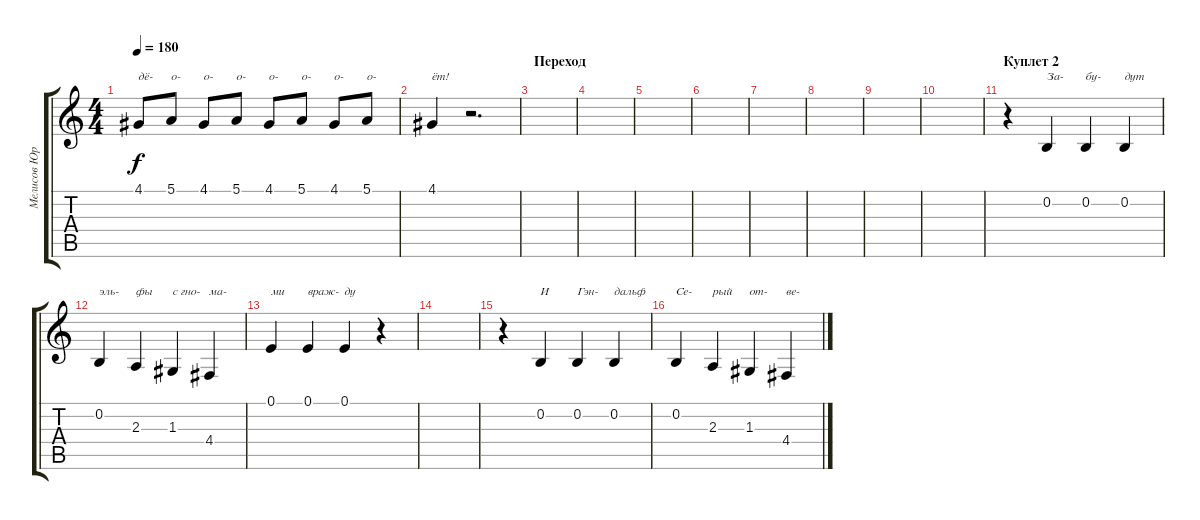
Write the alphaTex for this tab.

\track ("Мелисов Юрий" "Мелисов Юр") {instrument bassoon}
\staff {score tabs}
\tuning (E4 B3 G3 D3 A2 E2) {hide}
\ts (4 4)
\tempo 180
\clef g2
\ks c
4.1.8{txt "дё-" dy f} 5.1.8{txt "о-"} 4.1.8{txt "о-"} 5.1.8{txt "о-"} 4.1.8{txt "о-"} 5.1.8{txt "о-"} 4.1.8{txt "о-"} 5.1.8{txt "о-"} |
4.1.4{txt "ёт!"} r.2{d} |
\section ("" "Переход")
|
|
|
|
|
|
|
|
\section ("" "Куплет 2")
r.4 0.2.4{txt "За-"} 0.2.4{txt "бу-"} 0.2.4{txt "дут"} |
0.2.4{txt "эль-"} 2.3.4{txt "фы"} 1.3.4{txt "с гно-"} 4.4.4{txt "ма-"} |
0.1.4{txt "ми"} 0.1.4{txt "враж-"} 0.1.4{txt "ду"} r.4 |
|
r.4 0.2.4{txt "И "} 0.2.4{txt "Гэн-"} 0.2.4{txt "дальф"} |
0.2.4{txt "Се-"} 2.3.4{txt "рый"} 1.3.4{txt "от-"} 4.4.4{txt "ве-"}
